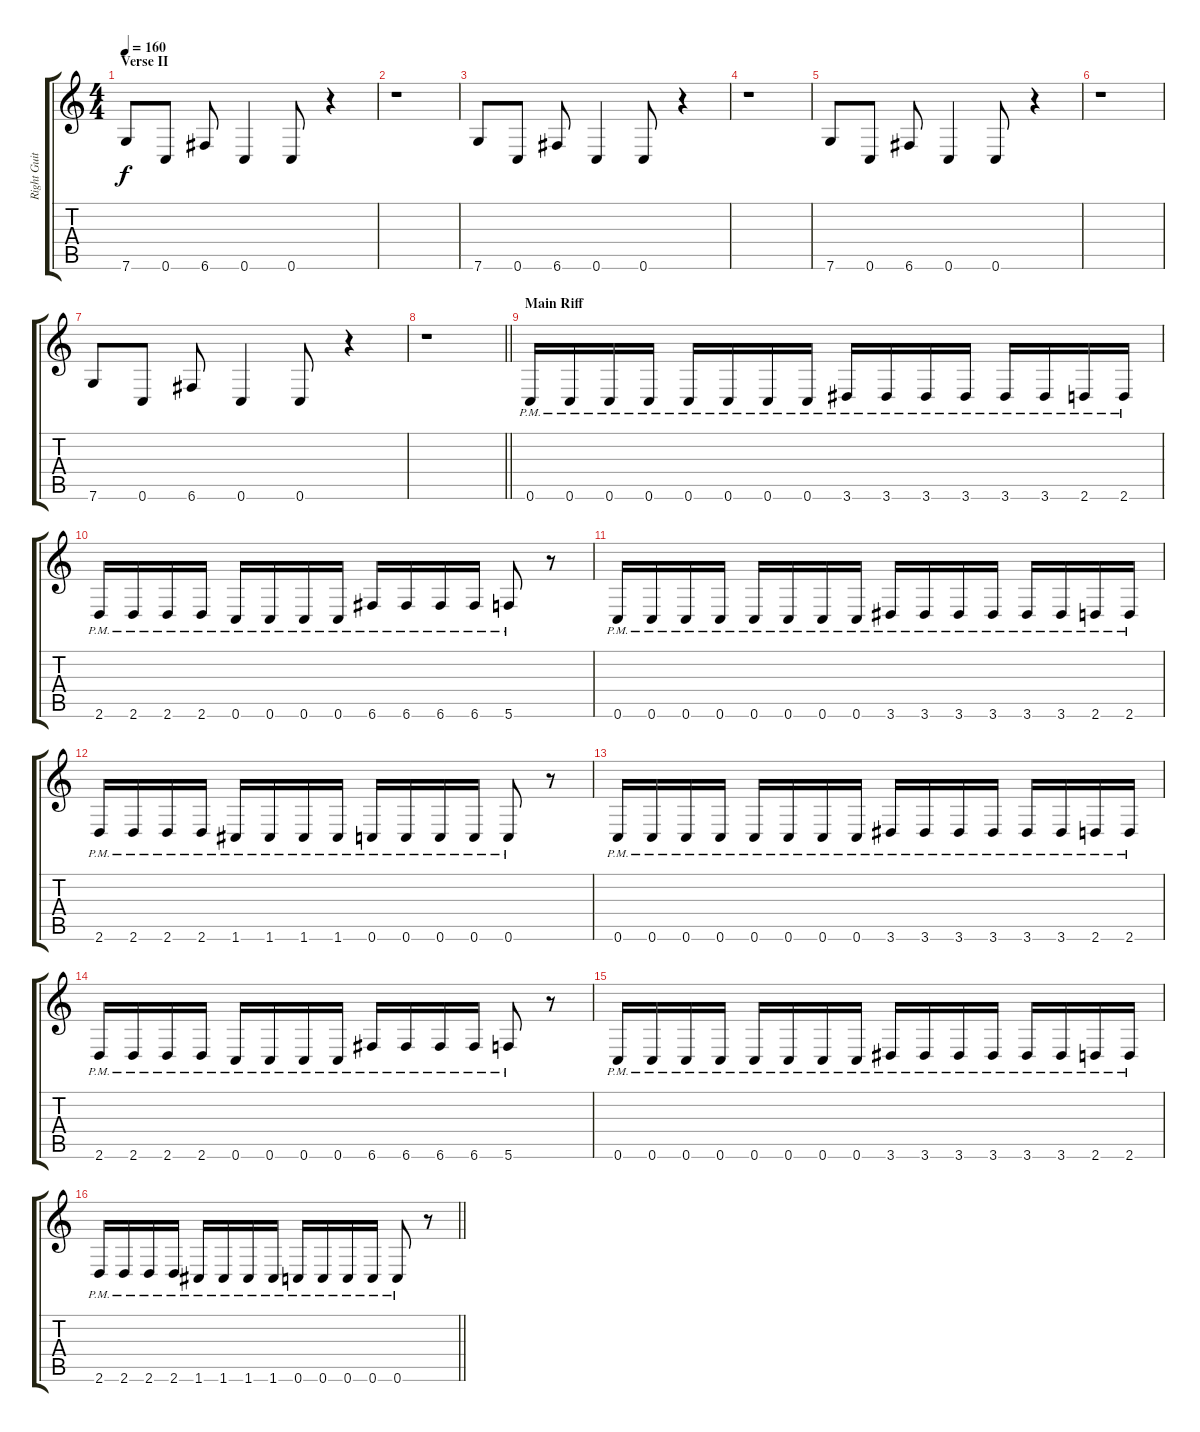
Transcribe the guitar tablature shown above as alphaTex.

\track ("Right Guitar" "Right Guit") {instrument distortionguitar}
\staff {score tabs}
\tuning (C4 G3 Eb3 Bb2 F2 C2) {hide}
\ts (4 4)
\section ("" "Verse II")
\tempo 160
\clef g2
\ks c
7.6.8{dy f} 0.6.8 6.6.8 0.6.4 0.6.8 r.4 |
r.1 |
7.6.8 0.6.8 6.6.8 0.6.4 0.6.8 r.4 |
r.1 |
7.6.8 0.6.8 6.6.8 0.6.4 0.6.8 r.4 |
r.1 |
7.6.8 0.6.8 6.6.8 0.6.4 0.6.8 r.4 |
\barLineRight lightlight
r.1 |
\section ("" "Main Riff")
0.6{pm}.16 0.6{pm}.16 0.6{pm}.16 0.6{pm}.16 0.6{pm}.16 0.6{pm}.16 0.6{pm}.16 0.6{pm}.16 3.6{pm}.16 3.6{pm}.16 3.6{pm}.16 3.6{pm}.16 3.6{pm}.16 3.6{pm}.16 2.6{pm}.16 2.6{pm}.16 |
2.6{pm}.16 2.6{pm}.16 2.6{pm}.16 2.6{pm}.16 0.6{pm}.16 0.6{pm}.16 0.6{pm}.16 0.6{pm}.16 6.6{pm}.16 6.6{pm}.16 6.6{pm}.16 6.6{pm}.16 5.6{pm}.8 r.8 |
0.6{pm}.16 0.6{pm}.16 0.6{pm}.16 0.6{pm}.16 0.6{pm}.16 0.6{pm}.16 0.6{pm}.16 0.6{pm}.16 3.6{pm}.16 3.6{pm}.16 3.6{pm}.16 3.6{pm}.16 3.6{pm}.16 3.6{pm}.16 2.6{pm}.16 2.6{pm}.16 |
2.6{pm}.16 2.6{pm}.16 2.6{pm}.16 2.6{pm}.16 1.6{pm}.16 1.6{pm}.16 1.6{pm}.16 1.6{pm}.16 0.6{pm}.16 0.6{pm}.16 0.6{pm}.16 0.6{pm}.16 0.6{pm}.8 r.8 |
0.6{pm}.16 0.6{pm}.16 0.6{pm}.16 0.6{pm}.16 0.6{pm}.16 0.6{pm}.16 0.6{pm}.16 0.6{pm}.16 3.6{pm}.16 3.6{pm}.16 3.6{pm}.16 3.6{pm}.16 3.6{pm}.16 3.6{pm}.16 2.6{pm}.16 2.6{pm}.16 |
2.6{pm}.16 2.6{pm}.16 2.6{pm}.16 2.6{pm}.16 0.6{pm}.16 0.6{pm}.16 0.6{pm}.16 0.6{pm}.16 6.6{pm}.16 6.6{pm}.16 6.6{pm}.16 6.6{pm}.16 5.6{pm}.8 r.8 |
0.6{pm}.16 0.6{pm}.16 0.6{pm}.16 0.6{pm}.16 0.6{pm}.16 0.6{pm}.16 0.6{pm}.16 0.6{pm}.16 3.6{pm}.16 3.6{pm}.16 3.6{pm}.16 3.6{pm}.16 3.6{pm}.16 3.6{pm}.16 2.6{pm}.16 2.6{pm}.16 |
\barLineRight lightlight
2.6{pm}.16 2.6{pm}.16 2.6{pm}.16 2.6{pm}.16 1.6{pm}.16 1.6{pm}.16 1.6{pm}.16 1.6{pm}.16 0.6{pm}.16 0.6{pm}.16 0.6{pm}.16 0.6{pm}.16 0.6{pm}.8 r.8
